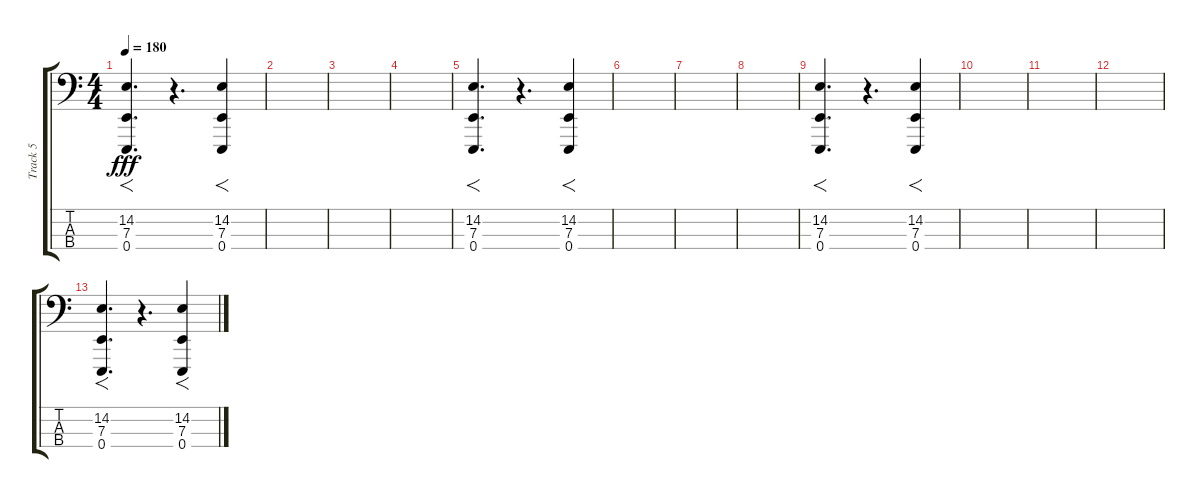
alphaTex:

\track ("Track 5" "Track 5") {instrument lead2sawtooth}
\staff {score tabs}
\tuning (G2 D2 A1 E1) {hide}
\ts (4 4)
\tempo 180
\clef f4
\ks c
(14.2 7.3 0.4).4{f d dy fff} r.4{d} (14.2 7.3 0.4).4{f} |
|
|
|
(14.2 7.3 0.4).4{f d} r.4{d} (14.2 7.3 0.4).4{f} |
|
|
|
(14.2 7.3 0.4).4{f d} r.4{d} (14.2 7.3 0.4).4{f} |
|
|
|
(14.2 7.3 0.4).4{f d} r.4{d} (14.2 7.3 0.4).4{f}
